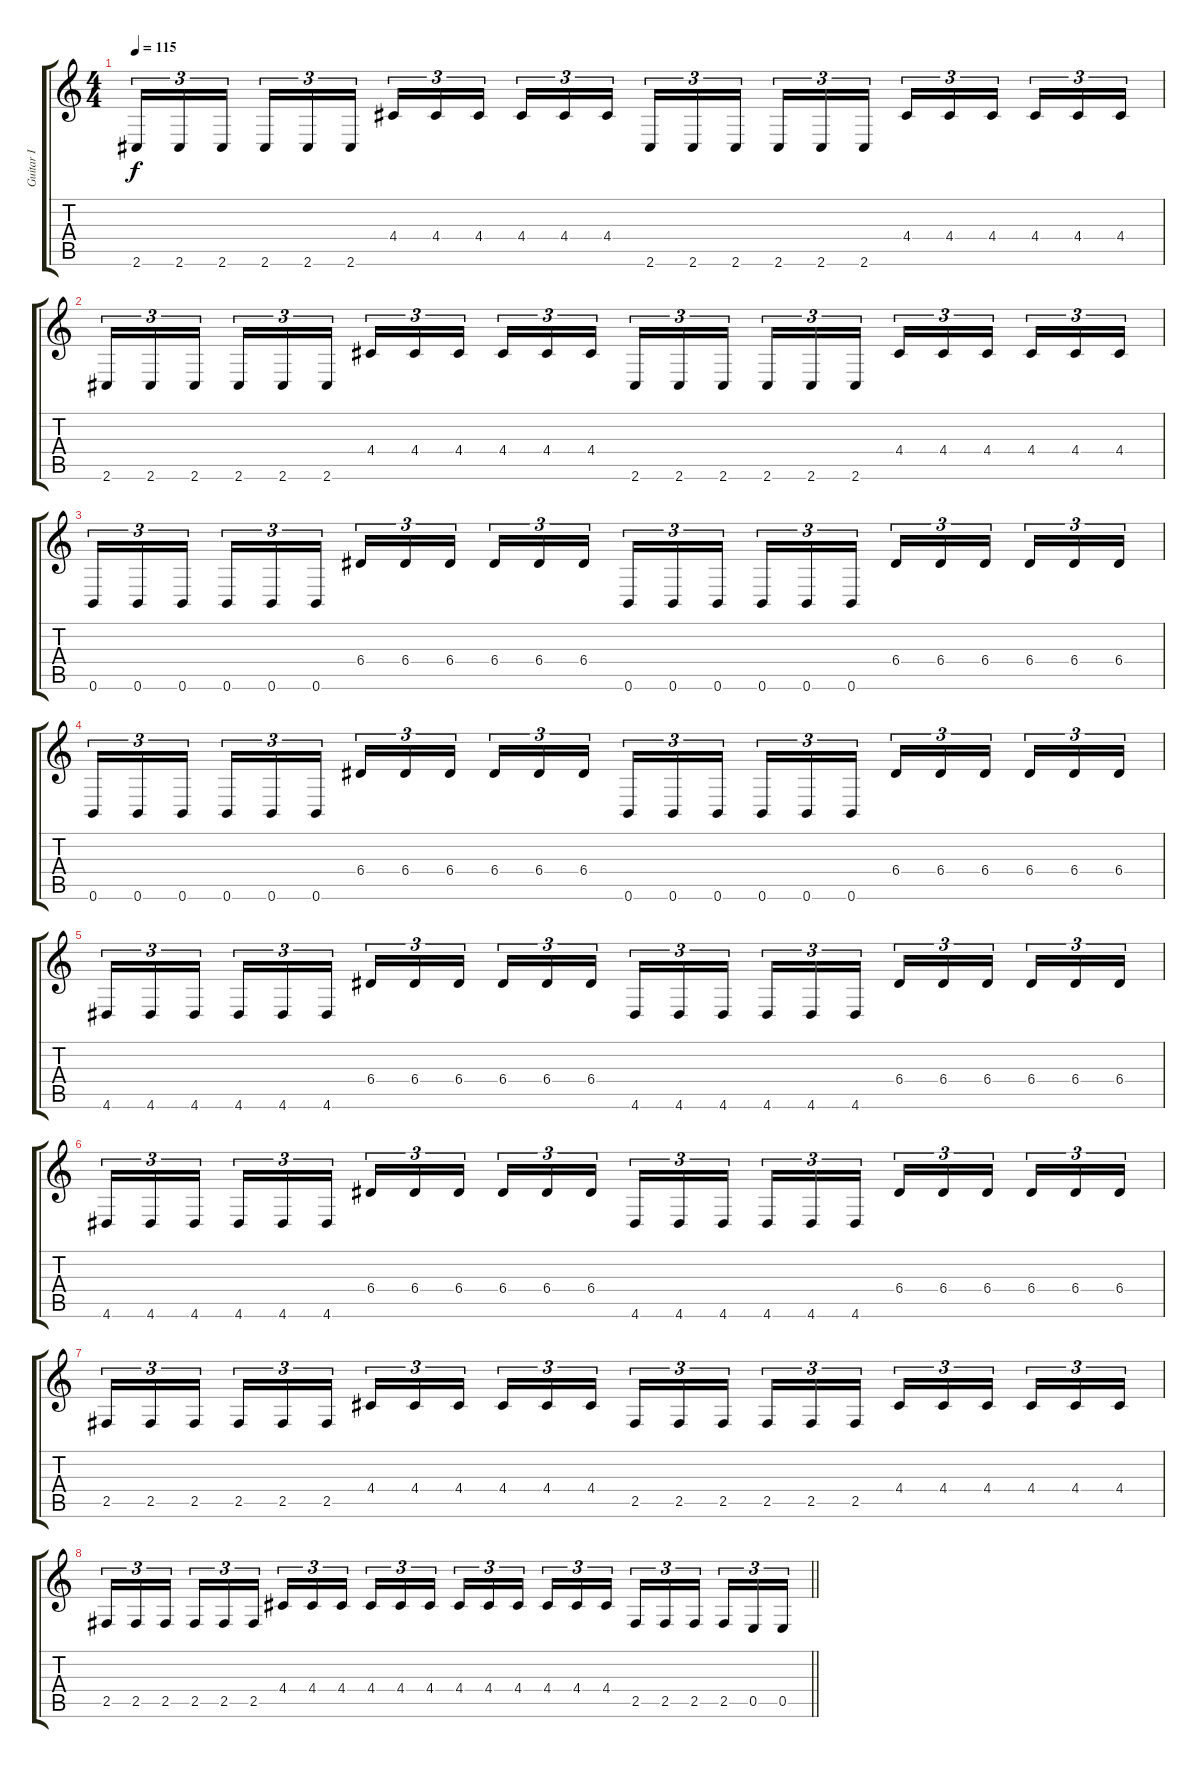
\track ("Guitar I" "Guitar I") {instrument distortionguitar}
\staff {score tabs}
\tuning (B3 Gb3 D3 A2 E2 B1) {hide}
\ts (4 4)
\tempo 115
\clef g2
\ks c
2.6.16{tu (3 2) dy f} 2.6.16{tu (3 2)} 2.6.16{tu (3 2) beam splitsecondary} 2.6.16{tu (3 2)} 2.6.16{tu (3 2)} 2.6.16{tu (3 2)} 4.4.16{tu (3 2)} 4.4.16{tu (3 2)} 4.4.16{tu (3 2) beam splitsecondary} 4.4.16{tu (3 2)} 4.4.16{tu (3 2)} 4.4.16{tu (3 2)} 2.6.16{tu (3 2)} 2.6.16{tu (3 2)} 2.6.16{tu (3 2) beam splitsecondary} 2.6.16{tu (3 2)} 2.6.16{tu (3 2)} 2.6.16{tu (3 2)} 4.4.16{tu (3 2)} 4.4.16{tu (3 2)} 4.4.16{tu (3 2) beam splitsecondary} 4.4.16{tu (3 2)} 4.4.16{tu (3 2)} 4.4.16{tu (3 2)} |
2.6.16{tu (3 2)} 2.6.16{tu (3 2)} 2.6.16{tu (3 2) beam splitsecondary} 2.6.16{tu (3 2)} 2.6.16{tu (3 2)} 2.6.16{tu (3 2)} 4.4.16{tu (3 2)} 4.4.16{tu (3 2)} 4.4.16{tu (3 2) beam splitsecondary} 4.4.16{tu (3 2)} 4.4.16{tu (3 2)} 4.4.16{tu (3 2)} 2.6.16{tu (3 2)} 2.6.16{tu (3 2)} 2.6.16{tu (3 2) beam splitsecondary} 2.6.16{tu (3 2)} 2.6.16{tu (3 2)} 2.6.16{tu (3 2)} 4.4.16{tu (3 2)} 4.4.16{tu (3 2)} 4.4.16{tu (3 2) beam splitsecondary} 4.4.16{tu (3 2)} 4.4.16{tu (3 2)} 4.4.16{tu (3 2)} |
0.6.16{tu (3 2)} 0.6.16{tu (3 2)} 0.6.16{tu (3 2) beam splitsecondary} 0.6.16{tu (3 2)} 0.6.16{tu (3 2)} 0.6.16{tu (3 2)} 6.4.16{tu (3 2)} 6.4.16{tu (3 2)} 6.4.16{tu (3 2) beam splitsecondary} 6.4.16{tu (3 2)} 6.4.16{tu (3 2)} 6.4.16{tu (3 2)} 0.6.16{tu (3 2)} 0.6.16{tu (3 2)} 0.6.16{tu (3 2) beam splitsecondary} 0.6.16{tu (3 2)} 0.6.16{tu (3 2)} 0.6.16{tu (3 2)} 6.4.16{tu (3 2)} 6.4.16{tu (3 2)} 6.4.16{tu (3 2) beam splitsecondary} 6.4.16{tu (3 2)} 6.4.16{tu (3 2)} 6.4.16{tu (3 2)} |
0.6.16{tu (3 2)} 0.6.16{tu (3 2)} 0.6.16{tu (3 2) beam splitsecondary} 0.6.16{tu (3 2)} 0.6.16{tu (3 2)} 0.6.16{tu (3 2)} 6.4.16{tu (3 2)} 6.4.16{tu (3 2)} 6.4.16{tu (3 2) beam splitsecondary} 6.4.16{tu (3 2)} 6.4.16{tu (3 2)} 6.4.16{tu (3 2)} 0.6.16{tu (3 2)} 0.6.16{tu (3 2)} 0.6.16{tu (3 2) beam splitsecondary} 0.6.16{tu (3 2)} 0.6.16{tu (3 2)} 0.6.16{tu (3 2)} 6.4.16{tu (3 2)} 6.4.16{tu (3 2)} 6.4.16{tu (3 2) beam splitsecondary} 6.4.16{tu (3 2)} 6.4.16{tu (3 2)} 6.4.16{tu (3 2)} |
4.6.16{tu (3 2)} 4.6.16{tu (3 2)} 4.6.16{tu (3 2) beam splitsecondary} 4.6.16{tu (3 2)} 4.6.16{tu (3 2)} 4.6.16{tu (3 2)} 6.4.16{tu (3 2)} 6.4.16{tu (3 2)} 6.4.16{tu (3 2) beam splitsecondary} 6.4.16{tu (3 2)} 6.4.16{tu (3 2)} 6.4.16{tu (3 2)} 4.6.16{tu (3 2)} 4.6.16{tu (3 2)} 4.6.16{tu (3 2) beam splitsecondary} 4.6.16{tu (3 2)} 4.6.16{tu (3 2)} 4.6.16{tu (3 2)} 6.4.16{tu (3 2)} 6.4.16{tu (3 2)} 6.4.16{tu (3 2) beam splitsecondary} 6.4.16{tu (3 2)} 6.4.16{tu (3 2)} 6.4.16{tu (3 2)} |
4.6.16{tu (3 2)} 4.6.16{tu (3 2)} 4.6.16{tu (3 2) beam splitsecondary} 4.6.16{tu (3 2)} 4.6.16{tu (3 2)} 4.6.16{tu (3 2)} 6.4.16{tu (3 2)} 6.4.16{tu (3 2)} 6.4.16{tu (3 2) beam splitsecondary} 6.4.16{tu (3 2)} 6.4.16{tu (3 2)} 6.4.16{tu (3 2)} 4.6.16{tu (3 2)} 4.6.16{tu (3 2)} 4.6.16{tu (3 2) beam splitsecondary} 4.6.16{tu (3 2)} 4.6.16{tu (3 2)} 4.6.16{tu (3 2)} 6.4.16{tu (3 2)} 6.4.16{tu (3 2)} 6.4.16{tu (3 2) beam splitsecondary} 6.4.16{tu (3 2)} 6.4.16{tu (3 2)} 6.4.16{tu (3 2)} |
2.5.16{tu (3 2)} 2.5.16{tu (3 2)} 2.5.16{tu (3 2) beam splitsecondary} 2.5.16{tu (3 2)} 2.5.16{tu (3 2)} 2.5.16{tu (3 2)} 4.4.16{tu (3 2)} 4.4.16{tu (3 2)} 4.4.16{tu (3 2) beam splitsecondary} 4.4.16{tu (3 2)} 4.4.16{tu (3 2)} 4.4.16{tu (3 2)} 2.5.16{tu (3 2)} 2.5.16{tu (3 2)} 2.5.16{tu (3 2) beam splitsecondary} 2.5.16{tu (3 2)} 2.5.16{tu (3 2)} 2.5.16{tu (3 2)} 4.4.16{tu (3 2)} 4.4.16{tu (3 2)} 4.4.16{tu (3 2) beam splitsecondary} 4.4.16{tu (3 2)} 4.4.16{tu (3 2)} 4.4.16{tu (3 2)} |
\barLineRight lightlight
2.5.16{tu (3 2)} 2.5.16{tu (3 2)} 2.5.16{tu (3 2) beam splitsecondary} 2.5.16{tu (3 2)} 2.5.16{tu (3 2)} 2.5.16{tu (3 2)} 4.4.16{tu (3 2)} 4.4.16{tu (3 2)} 4.4.16{tu (3 2) beam splitsecondary} 4.4.16{tu (3 2)} 4.4.16{tu (3 2)} 4.4.16{tu (3 2)} 4.4.16{tu (3 2)} 4.4.16{tu (3 2)} 4.4.16{tu (3 2) beam splitsecondary} 4.4.16{tu (3 2)} 4.4.16{tu (3 2)} 4.4.16{tu (3 2)} 2.5.16{tu (3 2)} 2.5.16{tu (3 2)} 2.5.16{tu (3 2) beam splitsecondary} 2.5.16{tu (3 2)} 0.5.16{tu (3 2)} 0.5.16{tu (3 2)}
